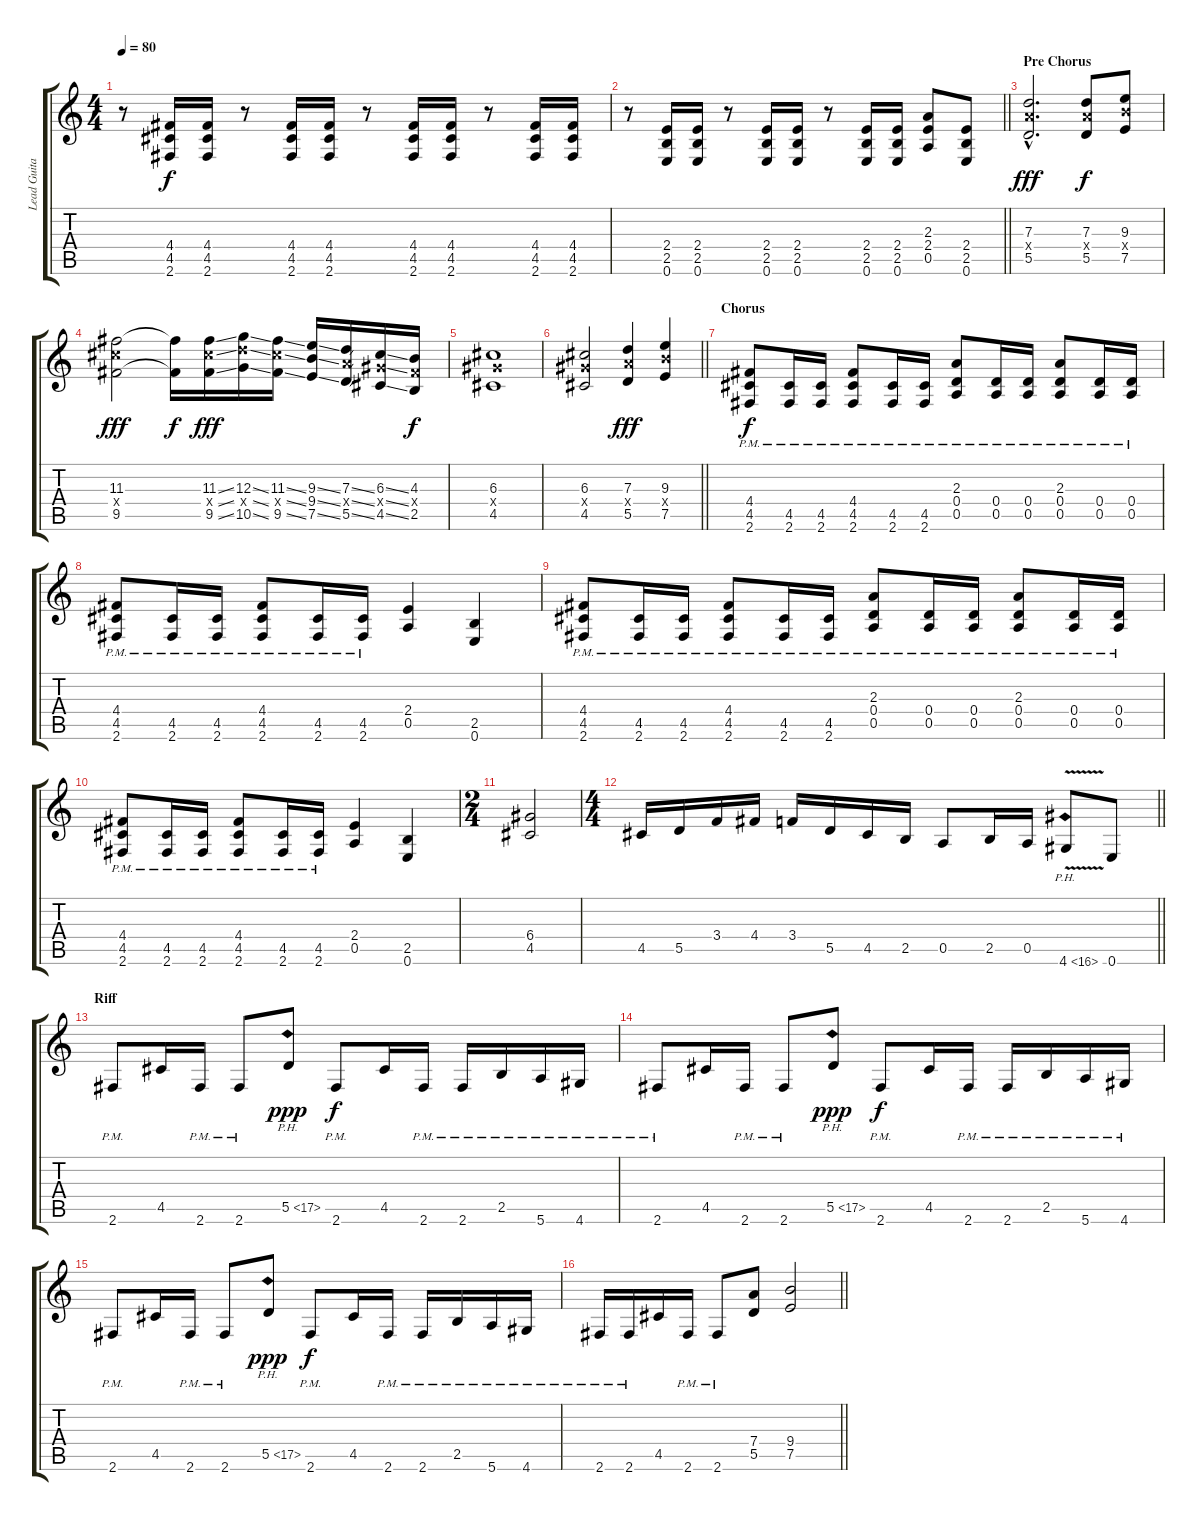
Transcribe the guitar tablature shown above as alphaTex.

\track ("Lead Guitar" "Lead Guita") {instrument distortionguitar}
\staff {score tabs}
\tuning (E4 B3 G3 D3 A2 E2) {hide}
\ts (4 4)
\tempo 80
\clef g2
\ks c
r.8{dy f} (4.4 4.5 2.6).16 (4.4 4.5 2.6).16 r.8 (4.4 4.5 2.6).16 (4.4 4.5 2.6).16 r.8 (4.4 4.5 2.6).16 (4.4 4.5 2.6).16 r.8 (4.4 4.5 2.6).16 (4.4 4.5 2.6).16 |
\barLineRight lightlight
r.8 (2.4 2.5 0.6).16 (2.4 2.5 0.6).16 r.8 (2.4 2.5 0.6).16 (2.4 2.5 0.6).16 r.8 (2.4 2.5 0.6).16 (2.4 2.5 0.6).16 (2.3 2.4 0.5).8 (2.4 2.5 0.6).8 |
\section ("" "Pre Chorus")
(7.3{hac} 7.4{hac x} 5.5{hac}).2{d dy fff} (7.3 7.4{x} 5.5).8{dy f} (9.3 9.4{x} 7.5).8 |
(11.3 11.4{x} 9.5).2{dy fff} (11.3{t} 9.5{t}).16{dy f} (11.3{ss} 11.4{ss x} 9.5{ss}).16{dy fff} (12.3{ss} 12.4{ss x} 10.5{ss}).16 (11.3{ss} 11.4{ss x} 9.5{ss}).16 (9.3{ss} 9.4{ss} 7.5{ss}).16 (7.3{ss} 7.4{ss x} 5.5{ss}).16 (6.3{ss} 6.4{ss x} 4.5{ss}).16 (4.3 4.4{x} 2.5).16{dy f} |
(6.3 6.4{x} 4.5).1 |
\barLineRight lightlight
(6.3 6.4{x} 4.5).2 (7.3 7.4{x} 5.5).4{dy fff} (9.3 9.4{x} 7.5).4 |
\section ("" "Chorus")
(4.4{pm} 4.5{pm} 2.6{pm}).8{dy f} (4.5{pm} 2.6{pm}).16 (4.5{pm} 2.6{pm}).16 (4.4{pm} 4.5{pm} 2.6{pm}).8 (4.5{pm} 2.6{pm}).16 (4.5{pm} 2.6{pm}).16 (2.3{pm} 0.4{pm} 0.5{pm}).8 (0.4{pm} 0.5{pm}).16 (0.4{pm} 0.5{pm}).16 (2.3{pm} 0.4{pm} 0.5{pm}).8 (0.4{pm} 0.5{pm}).16 (0.4{pm} 0.5{pm}).16 |
(4.4{pm} 4.5{pm} 2.6{pm}).8 (4.5{pm} 2.6{pm}).16 (4.5{pm} 2.6{pm}).16 (4.4{pm} 4.5{pm} 2.6{pm}).8 (4.5{pm} 2.6{pm}).16 (4.5{pm} 2.6{pm}).16 (2.4 0.5).4 (2.5 0.6).4 |
(4.4{pm} 4.5{pm} 2.6{pm}).8 (4.5{pm} 2.6{pm}).16 (4.5{pm} 2.6{pm}).16 (4.4{pm} 4.5{pm} 2.6{pm}).8 (4.5{pm} 2.6{pm}).16 (4.5{pm} 2.6{pm}).16 (2.3{pm} 0.4{pm} 0.5{pm}).8 (0.4{pm} 0.5{pm}).16 (0.4{pm} 0.5{pm}).16 (2.3{pm} 0.4{pm} 0.5{pm}).8 (0.4{pm} 0.5{pm}).16 (0.4{pm} 0.5{pm}).16 |
(4.4{pm} 4.5{pm} 2.6{pm}).8 (4.5{pm} 2.6{pm}).16 (4.5{pm} 2.6{pm}).16 (4.4{pm} 4.5{pm} 2.6{pm}).8 (4.5{pm} 2.6{pm}).16 (4.5{pm} 2.6{pm}).16 (2.4 0.5).4 (2.5 0.6).4 |
\ts (2 4)
(6.4 4.5).2 |
\ts (4 4)
\barLineRight lightlight
4.5.16 5.5.16 3.4.16 4.4.16 3.4.16 5.5.16 4.5.16 2.5.16 0.5.8 2.5.16 0.5.16 4.6{ph 12 v}.8 0.6.8 |
\section ("" "Riff")
2.6{pm}.8 4.5.16 2.6{pm}.16 2.6{pm}.8 5.5{ph 12}.8{dy ppp} 2.6{pm}.8{dy f} 4.5.16 2.6{pm}.16 2.6{pm}.16 2.5{pm}.16 5.6{pm}.16 4.6{pm}.16 |
2.6{pm}.8 4.5.16 2.6{pm}.16 2.6{pm}.8 5.5{ph 12}.8{dy ppp} 2.6{pm}.8{dy f} 4.5.16 2.6{pm}.16 2.6{pm}.16 2.5{pm}.16 5.6{pm}.16 4.6{pm}.16 |
2.6{pm}.8 4.5.16 2.6{pm}.16 2.6{pm}.8 5.5{ph 12}.8{dy ppp} 2.6{pm}.8{dy f} 4.5.16 2.6{pm}.16 2.6{pm}.16 2.5{pm}.16 5.6{pm}.16 4.6{pm}.16 |
\barLineRight lightlight
2.6{pm}.16 2.6{pm}.16 4.5.16 2.6{pm}.16 2.6{pm}.8 (7.4 5.5).8 (9.4 7.5).2
